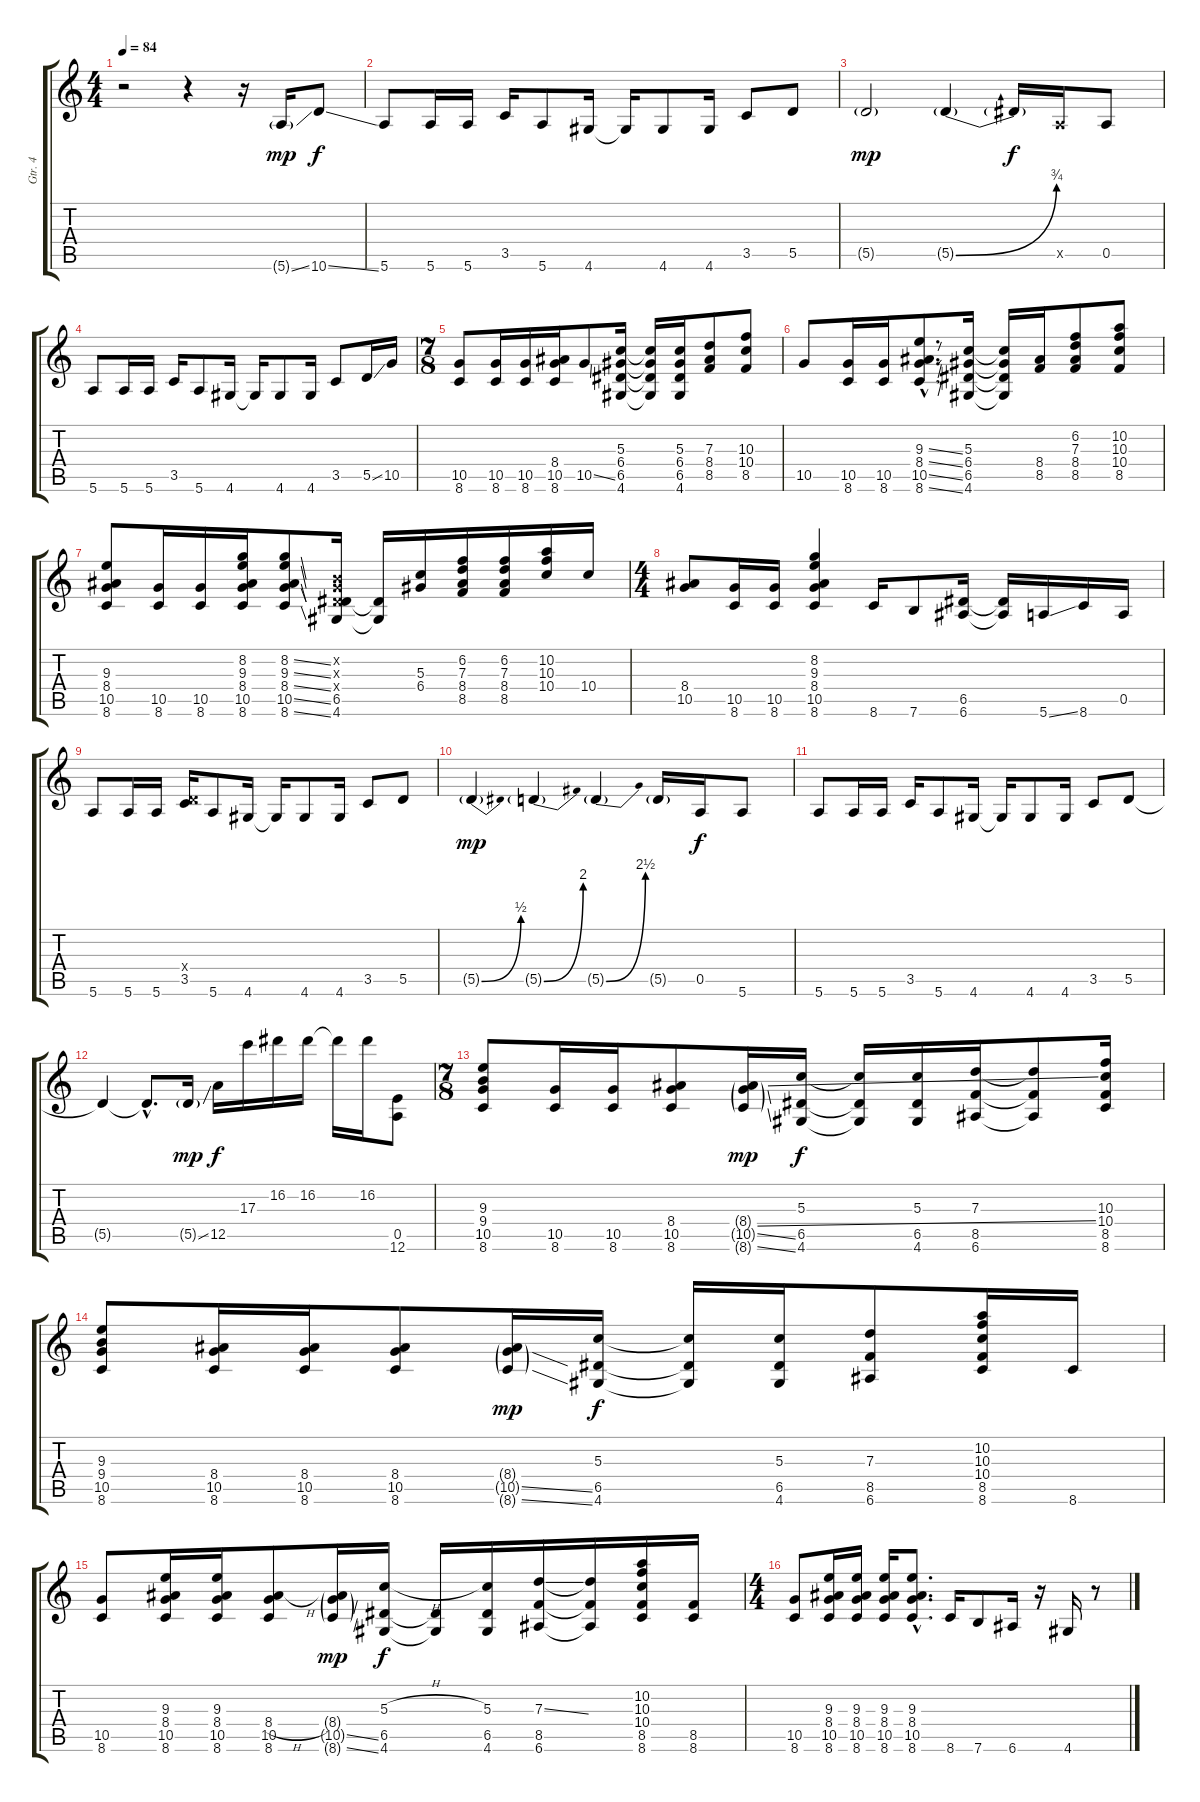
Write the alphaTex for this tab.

\track ("Gtr. 4" "Gtr. 4") {instrument distortionguitar}
\staff {score tabs}
\tuning (E4 B3 G3 D3 A2 E2) {hide}
\ts (4 4)
\tempo 84
\clef g2
\ks c
r.2{dy f} r.4 r.16 5.6{ss g}.16{dy mp} 10.6{ss}.8{dy f} |
5.6.8 5.6.16 5.6.16 3.5.16 5.6.8 4.6.16 4.6{t}.16 4.6.8 4.6.16 3.5.8 5.5.8 |
5.5{g}.2{dy mp} 5.5{be (bend 0 0 60 3) g}.4 5.5{t}.16{dy f} 0.5{x}.16 0.5.8 |
5.6.8 5.6.16 5.6.16 3.5.16 5.6.8 4.6.16 4.6{t}.16 4.6.8 4.6.16 3.5.8 5.5{ss}.16 10.5.16 |
\ts (7 8)
(10.5 8.6).8 (10.5 8.6).16 (10.5 8.6).16 (8.4 10.5 8.6).16 10.5{ss}.8 (5.3 6.4 6.5 4.6).16 (5.3{t} 6.4{t} 6.5{t} 4.6{t}).16 (5.3 6.4 6.5 4.6).16 (7.3 8.4 8.5).8 (10.3 10.4 8.5).8 |
10.5.8 (10.5 8.6).16 (10.5 8.6).16 (9.3{ss hac} 8.4{ss hac} 10.5{ss hac} 8.6{ss hac}).8{d} (5.3 6.4 6.5 4.6).16 (5.3{t} 6.4{t} 6.5{t} 4.6{t}).16 (8.4 8.5).16 (6.2 7.3 8.4 8.5).8 (10.2 10.3 10.4 8.5).8 |
(9.3 8.4 10.5 8.6).8 (10.5 8.6).16 (10.5 8.6).16 (8.2 9.3 8.4 10.5 8.6).16 (8.2{ss} 9.3{ss} 8.4{ss} 10.5{ss} 8.6{ss}).8 (0.2{x} 0.3{x} 0.4{x} 6.5 4.6).16 (6.5{t} 4.6{t}).16 (5.3 6.4).16 (6.2 7.3 8.4 8.5).16 (6.2 7.3 8.4 8.5).16 (10.2 10.3 10.4).16 10.4.16 |
\ts (4 4)
(8.4 10.5).8 (10.5 8.6).16 (10.5 8.6).16 (8.2 9.3 8.4 10.5 8.6).4 8.6.16 7.6.8 (6.5 6.6).16 (6.5{t} 6.6{t}).16 5.6{ss}.16 8.6.16 0.5.16 |
5.6.8 5.6.16 5.6.16 (0.4{x} 3.5).16 5.6.8 4.6.16 4.6{t}.16 4.6.8 4.6.16 3.5.8 5.5.8 |
5.5{be (bend 0 0 60 2) g}.4{dy mp} 5.5{be (bend 0 0 60 8) g}.4 5.5{be (bend 0 0 60 10) g}.4 5.5{g}.16 0.5.16{dy f} 5.6.8 |
5.6.8 5.6.16 5.6.16 3.5.16 5.6.8 4.6.16 4.6{t}.16 4.6.8 4.6.16 3.5.8 5.5.8 |
5.5{t}.4 5.5{hac t}.8{d} 5.5{ss g}.16{dy mp} 12.5.16{dy f} 17.3.16 16.2.16 16.2.16 16.2{t}.16 16.2.16 (0.5 12.6).8 |
\ts (7 8)
(9.3 9.4 10.5 8.6).8 (10.5 8.6).16 (10.5 8.6).16 (8.4 10.5 8.6).8 (8.4{ss g} 10.5{ss g} 8.6{ss g}).16{dy mp} (5.3 6.5 4.6).16{dy f} (5.3{t} 6.5{t} 4.6{t}).16 (5.3 6.5 4.6).16 (7.3 8.5 6.6).16 (7.3{t} 8.5{t} 6.6{t}).8 (10.3 10.4 8.5 8.6).16 |
(9.3 9.4 10.5 8.6).8 (8.4 10.5 8.6).16 (8.4 10.5 8.6).16 (8.4 10.5 8.6).8 (8.4{g} 10.5{ss g} 8.6{ss g}).16{dy mp} (5.3 6.5 4.6).16{dy f} (5.3{t} 6.5{t} 4.6{t}).16 (5.3 6.5 4.6).16 (7.3 8.5 6.6).8 (10.2 10.3 10.4 8.5 8.6).16 8.6.16 |
(10.5 8.6).8 (9.3 8.4 10.5 8.6).16 (9.3 8.4 10.5 8.6).16 (8.4{h} 10.5 8.6).8 (8.4{g} 10.5{ss g} 8.6{ss g}).16{dy mp} (5.3{h} 6.5 4.6).16{dy f} (6.5{t} 4.6{t}).16 (5.3 6.5 4.6).16 (7.3{ss} 8.5 6.6).16 (7.3{t} 8.5{t} 6.6{t}).16 (10.2 10.3 10.4 8.5 8.6).16 (8.5 8.6).16 |
\ts (4 4)
(10.5 8.6).8 (9.3 8.4 10.5 8.6).16 (9.3 8.4 10.5 8.6).16 (9.3 8.4 10.5 8.6).16 (9.3{hac} 8.4{hac} 10.5{hac} 8.6{hac}).8{d} 8.6.16 7.6.8 6.6.16 r.16 4.6.16 r.8
